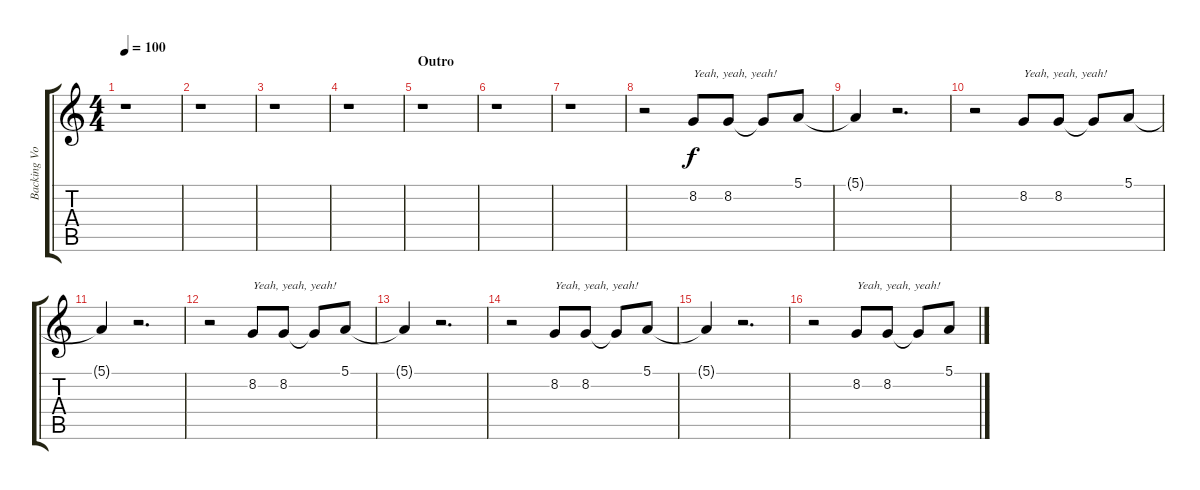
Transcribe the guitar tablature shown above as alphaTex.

\track ("Backing Vocals" "Backing Vo") {instrument altosax}
\staff {score tabs}
\tuning (E4 B3 G3 D3 A2 E2) {hide}
\ts (4 4)
\tempo 100
\clef g2
\ks c
r.1{dy f} |
r.1 |
r.1 |
r.1 |
\section ("" "Outro")
r.1 |
r.1 |
r.1 |
r.2 8.2.8{txt "Yeah, yeah, yeah!"} 8.2.8 8.2{t}.8 5.1.8 |
5.1{t}.4 r.2{d} |
r.2 8.2.8{txt "Yeah, yeah, yeah!"} 8.2.8 8.2{t}.8 5.1.8 |
5.1{t}.4 r.2{d} |
r.2 8.2.8{txt "Yeah, yeah, yeah!"} 8.2.8 8.2{t}.8 5.1.8 |
5.1{t}.4 r.2{d} |
r.2 8.2.8{txt "Yeah, yeah, yeah!"} 8.2.8 8.2{t}.8 5.1.8 |
5.1{t}.4 r.2{d} |
r.2 8.2.8{txt "Yeah, yeah, yeah!"} 8.2.8 8.2{t}.8 5.1.8
